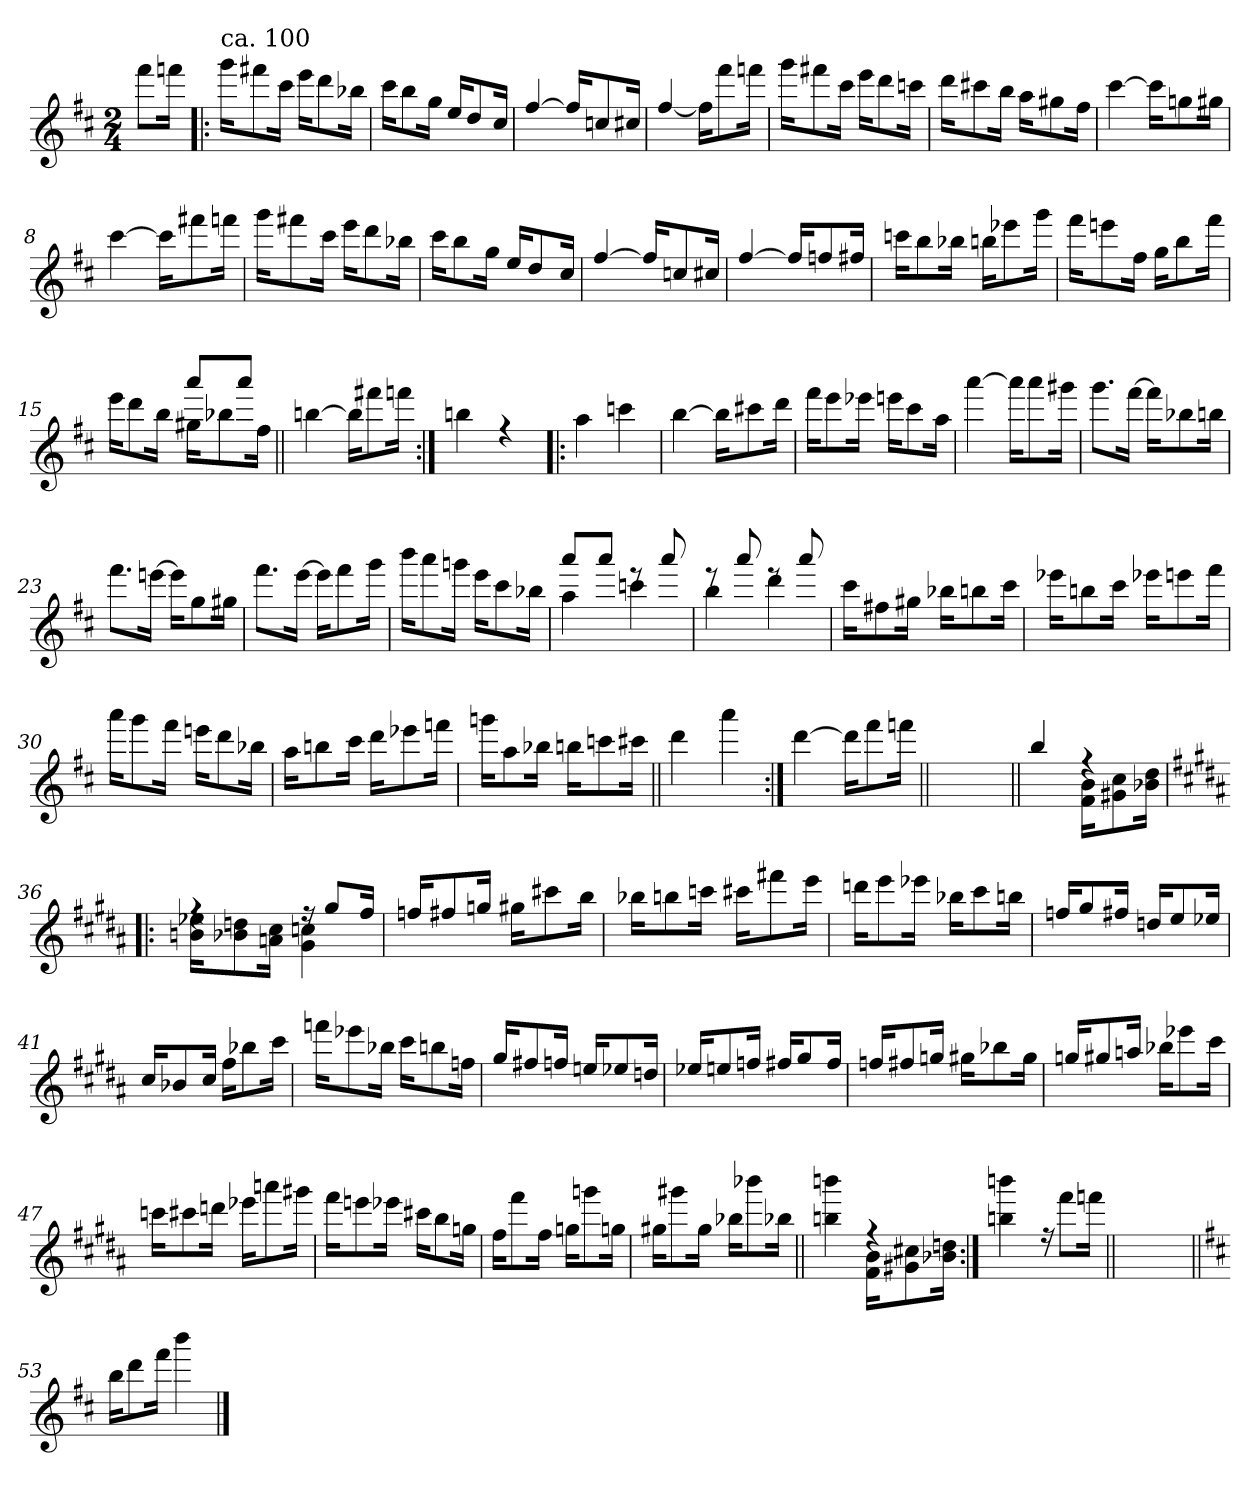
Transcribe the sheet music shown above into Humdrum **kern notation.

**kern
*part1
*staff1
*clefG2
*k[f#c#]
*D:
*M2/4
=
8fff#\L
16fffn\Jk
=1!|:
*^
!LO:TX:a:t=ca. 100	!
16ggg\KL	2ryy
8fff#X\	.
16ccc#\Jk	.
16eee\KL	.
8ddd\	.
16bb-X\Jk	.
=2	=2
16ccc#\KL	2ryy
8bb\	.
16gg\Jk	.
16ee/KL	.
8dd/	.
16cc#/Jk	.
=3	=3
[>4ff#/	2ryy
16ff#/KL]	.
8ccn/	.
16cc#X/Jk	.
=4	=4
[>4ff#/	4ryy
16ff#\KL]	4ryy
8fff#\	.
16fffn\Jk	.
!!LO:LB:g=z	!!
=5	=5
16ggg\KL	4ryy
8fff#X\	.
16ccc#\Jk	.
16eee\KL	4ryy
8ddd\	.
16cccn\Jk	.
=6	=6
16ddd\KL	2ryy
8ccc#X\	.
16bb\Jk	.
16aa\KL	.
8gg#X\	.
16ff#\Jk	.
=7	=7
[<4ccc#\	2ryy
16ccc#\KL]	.
8ggn\	.
16gg#X\Jk	.
=8	=8
[<4ccc#\	2ryy
16ccc#\KL]	.
8fff#X\	.
16fffn\Jk	.
!!LO:LB:g=z	!!
=9	=9
16ggg\KL	2ryy
8fff#X\	.
16ccc#\Jk	.
16eee\KL	.
8ddd\	.
16bb-X\Jk	.
=10	=10
16ccc#\KL	2ryy
8bb\	.
16gg\Jk	.
16ee/KL	.
8dd/	.
16cc#/Jk	.
=11	=11
[>4ff#/	2ryy
16ff#/KL]	.
8ccn/	.
16cc#X/Jk	.
=12	=12
[>4ff#/	2ryy
16ff#/KL]	.
8ffn/	.
16ff#X/Jk	.
!!LO:LB:g=z	!!
=13	=13
16cccn\KL	2ryy
8bb\	.
16bb-X\Jk	.
16bbn\KL	.
8eee-X\	.
16ggg\Jk	.
=14	=14
16fff#\KL	4ryy
8eeen\	.
16ff#\Jk	.
16gg\KL	4ryy
8bb\	.
16fff#\Jk	.
=15	=15
*	*^
16eee\KL	4ryy	4ryy
8ddd\	.	.
16bb\Jk	.	.
16gg#X\KL	8ryy	8aaa!/L
8bb-X\	.	.
.	8ryy	8aaa!/J
16ff#\Jk	.	.
*	*v	*v
=16||	=16||
[<4bbn\	4ryy
16bb\KL]	4ryy
8fff#X\	.
16fffn\Jk	.
!!LO:LB:g=z	!!
=17:|!	=17:|!
4bbn\	4ryy
4ree	4ryy
=18!|:	=18!|:
4aa\	4ryy
4cccn\	4ryy
=19	=19
[<4bb\	4ryy
16bb\KL]	4ryy
8ccc#X\	.
16ddd\Jk	.
=20	=20
16fff#\KL	2ryy
8eee\	.
16eee-X\Jk	.
16eeen\KL	.
8ccc#\	.
16aa\Jk	.
!!LO:LB:g=z	!!
=21	=21
[<4aaa\	4ryy
16aaa\KL]	4ryy
8aaa\	.
16ggg#X\Jk	.
=22	=22
8.ggg\L	4ryy
[<16fff#\Jk	.
16fff#\KL]	4ryy
8bb-X\	.
16bbn\Jk	.
=23	=23
8.fff#\L	2ryy
[<16eeen\Jk	.
16eee\KL]	.
8gg\	.
16gg#X\Jk	.
=24	=24
8.fff#\L	2ryy
[<16eee\Jk	.
16eee\KL]	.
8fff#\	.
16ggg\Jk	.
!!LO:LB:g=z	!!
=25	=25
16bbb\KL	2ryy
8aaa\	.
16gggn\Jk	.
16eee\KL	.
8ccc#\	.
16bb-X\Jk	.
=26	=26
*	*^
4aa\	8dd/yy 8ff#/yy 8aa/yyL	8aaa!/L
.	8dd/yy 8ff#/yy 8aa/yyJ	8aaa!/J
4cccn\	8ryy	8rddd
.	8ryy	8aaa!/
=27	=27	=27
4bb\	8ryy	8rddd
.	8ryy	8aaa!/
4ddd\	8ryy	8reee
.	8ryy	8aaa!/
*	*v	*v
=28	=28
16ccc#\KL	2ryy
8ff#X\	.
16gg#X\Jk	.
16bb-X\KL	.
8bbn\	.
16ccc#\Jk	.
!!LO:LB:g=z	!!
=29	=29
16eee-X\KL	2ryy
8bbn\	.
16ccc#\Jk	.
16eee-X\KL	.
8eeen\	.
16fff#\Jk	.
=30	=30
16aaa\KL	4ryy
8ggg\	.
16fff#\Jk	.
16eeen\KL	4ryy
8ddd\	.
16bb-X\Jk	.
=31	=31
16aa\KL	4ryy
8bbn\	.
16ccc#\Jk	.
16ddd\KL	4ryy
8eee-X\	.
16fffn\Jk	.
=32	=32
16gggn\KL	4ryy
8aa\	.
16bb-X\Jk	.
16bbn\KL	4ryy
8cccn\	.
16ccc#X\Jk	.
!!LO:PB:g=z	!!
=33||	=33||
4ddd\	2ryy
4aaa\	.
=34:|!	=34:|!
[<4ddd\	4ryy
16ddd\KL]	4ryy
8fff#\	.
16fffn\Jk	.
*v	*v
=34X341||
2ryy
=35||
*^
*	*^
4bb/	4ryy	4ryy
4ree	16f#!\ 16b!\KL	4ryy
.	8g#X!\ 8cc#!\	.
.	16b-X!\ 16dd!\Jk	.
!!LO:LB:g=z	!!	!!
=36!|:	=36!|:	=36!|:
*k[f#c#g#d#a#]	*	*
*B:	*	*
4ree	16bn!\ 16ee-X!\KL	4ryy
.	8b-X!\ 8ddn!\	.
.	16an!\ 16cc#!\Jk	.
16ree	4g#!\ 4ccn!\	4ryy
8gg#/L	.	.
16ff#/Jk	.	.
*	*v	*v
=37	=37
16ffn/KL	2ryy
8ff#X/	.
16ggn/Jk	.
16gg#X\KL	.
8ccc#X\	.
16bb\Jk	.
=38	=38
16bb-X\KL	2ryy
8bbn\	.
16cccn\Jk	.
16ccc#X\KL	.
8fff#X\	.
16eee\Jk	.
=39	=39
16dddn\KL	4ryy
8eee\	.
16eee-X\Jk	.
16bb-X\KL	4ryy
8ccc#\	.
16bbn\Jk	.
!!LO:LB:g=z	!!
=40	=40
16ffn/KL	2ryy
8gg#/	.
16ff#X/Jk	.
16ddn/KL	.
8ee/	.
16ee-X/Jk	.
=41	=41
16cc#/KL	2ryy
8b-X/	.
16cc#/Jk	.
16ff#\KL	.
8bb-X\	.
16ccc#\Jk	.
=42	=42
16fffn\KL	2ryy
8eee-X\	.
16bb-X\Jk	.
16ccc#\KL	.
8bbn\	.
16ffn\Jk	.
=43	=43
16gg#/KL	2ryy
8ff#X/	.
16ffn/Jk	.
16een/KL	.
8ee-X/	.
16ddn/Jk	.
!!LO:LB:g=z	!!
=44	=44
16ee-X/KL	4ryy
8een/	.
16ffn/Jk	.
16ff#X/KL	4ryy
8gg#/	.
16ff#/Jk	.
=45	=45
16ffn/KL	2ryy
8ff#X/	.
16ggn/Jk	.
16gg#X\KL	.
8bb-X\	.
16gg#\Jk	.
=46	=46
16ggn/KL	2ryy
8gg#X/	.
16aan/Jk	.
16bb-X\KL	.
8eee-X\	.
16ccc#\Jk	.
!!LO:LB:g=z	!!
=47	=47
16cccn\KL	2ryy
8ccc#X\	.
16dddn\Jk	.
16eee-X\KL	.
8aaan\	.
16ggg#X\Jk	.
=48	=48
16fff#\KL	4ryy
8eeen\	.
16eee-X\Jk	.
16ccc#X\KL	4ryy
8bb\	.
16ggn\Jk	.
=49	=49
16ff#\KL	4ryy
8fff#\	.
16ff#\Jk	.
16ggn\KL	4ryy
8gggn\	.
16ggn\Jk	.
=50	=50
16gg#X\KL	4ryy
8ggg#X\	.
16gg#\Jk	.
16bb-X\KL	4ryy
8bbb-X\	.
16bb-X\Jk	.
!!LO:LB:g=z	!!
=51||	=51||
*	*^
4bbn\ 4bbbn\	4ryy	4ryy
4ree	16f#!\ 16b!\KL	4ryy
.	8g#X!\ 8cc#X!\	.
.	16b-X!\ 16ddn!\Jk	.
*	*v	*v
=52:|!	=52:|!
4bbn\ 4bbbn\	4ryy
16ree	4ryy
8fff#\L	.
16fffn\Jk	.
*v	*v
=52X522||
2ryy
=53||
*k[f#c#]
*D:
*^
16bb\KL	2ryy
8ddd\	.
16fff#\Jk	.
4bbb\	.
*v	*v
==
*-
